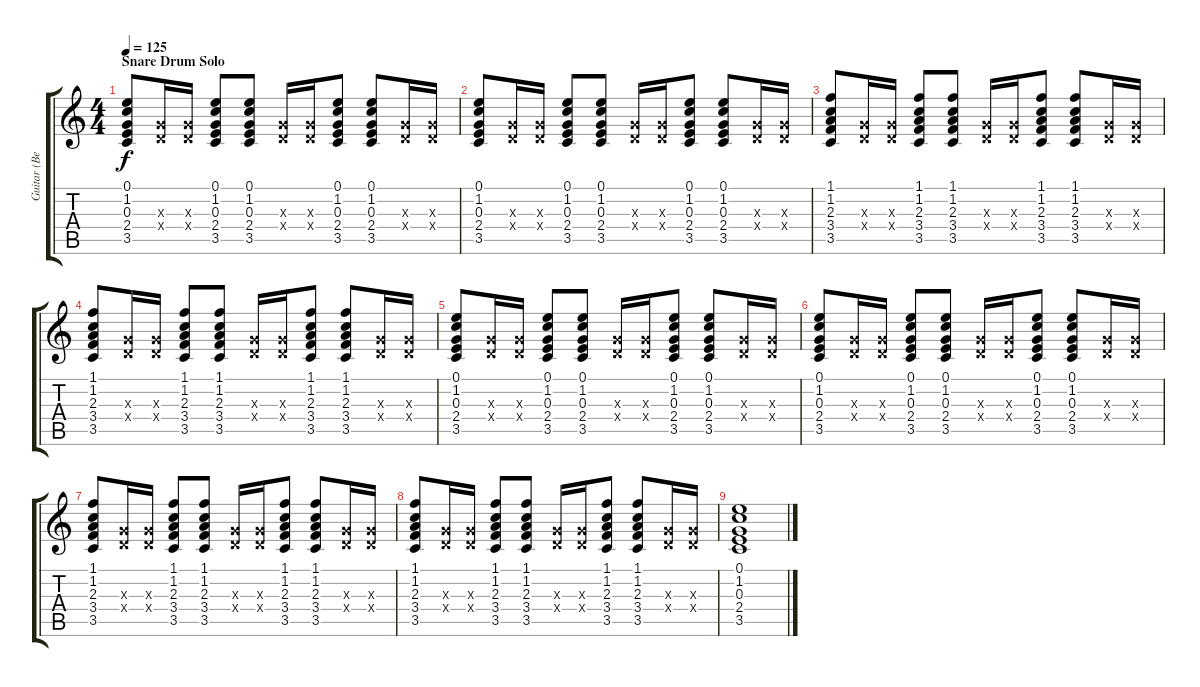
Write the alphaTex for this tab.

\track ("Guitar (Bernard Sumner)" "Guitar (Be") {instrument electricguitarclean}
\staff {score tabs}
\tuning (E4 B3 G3 D3 A2 E2) {hide}
\ts (4 4)
\section ("" "Snare Drum Solo")
\tempo 125
\clef g2
\ks c
(0.1 1.2 0.3 2.4 3.5).8{dy f} (0.3{x} 0.4{x}).16 (0.3{x} 0.4{x}).16 (0.1 1.2 0.3 2.4 3.5).8 (0.1 1.2 0.3 2.4 3.5).8 (0.3{x} 0.4{x}).16 (0.3{x} 0.4{x}).16 (0.1 1.2 0.3 2.4 3.5).8 (0.1 1.2 0.3 2.4 3.5).8 (0.3{x} 0.4{x}).16 (0.3{x} 0.4{x}).16 |
(0.1 1.2 0.3 2.4 3.5).8 (0.3{x} 0.4{x}).16 (0.3{x} 0.4{x}).16 (0.1 1.2 0.3 2.4 3.5).8 (0.1 1.2 0.3 2.4 3.5).8 (0.3{x} 0.4{x}).16 (0.3{x} 0.4{x}).16 (0.1 1.2 0.3 2.4 3.5).8 (0.1 1.2 0.3 2.4 3.5).8 (0.3{x} 0.4{x}).16 (0.3{x} 0.4{x}).16 |
(1.1 1.2 2.3 3.4 3.5).8 (0.3{x} 0.4{x}).16 (0.3{x} 0.4{x}).16 (1.1 1.2 2.3 3.4 3.5).8 (1.1 1.2 2.3 3.4 3.5).8 (0.3{x} 0.4{x}).16 (0.3{x} 0.4{x}).16 (1.1 1.2 2.3 3.4 3.5).8 (1.1 1.2 2.3 3.4 3.5).8 (0.3{x} 0.4{x}).16 (0.3{x} 0.4{x}).16 |
(1.1 1.2 2.3 3.4 3.5).8 (0.3{x} 0.4{x}).16 (0.3{x} 0.4{x}).16 (1.1 1.2 2.3 3.4 3.5).8 (1.1 1.2 2.3 3.4 3.5).8 (0.3{x} 0.4{x}).16 (0.3{x} 0.4{x}).16 (1.1 1.2 2.3 3.4 3.5).8 (1.1 1.2 2.3 3.4 3.5).8 (0.3{x} 0.4{x}).16 (0.3{x} 0.4{x}).16 |
(0.1 1.2 0.3 2.4 3.5).8 (0.3{x} 0.4{x}).16 (0.3{x} 0.4{x}).16 (0.1 1.2 0.3 2.4 3.5).8 (0.1 1.2 0.3 2.4 3.5).8 (0.3{x} 0.4{x}).16 (0.3{x} 0.4{x}).16 (0.1 1.2 0.3 2.4 3.5).8 (0.1 1.2 0.3 2.4 3.5).8 (0.3{x} 0.4{x}).16 (0.3{x} 0.4{x}).16 |
(0.1 1.2 0.3 2.4 3.5).8 (0.3{x} 0.4{x}).16 (0.3{x} 0.4{x}).16 (0.1 1.2 0.3 2.4 3.5).8 (0.1 1.2 0.3 2.4 3.5).8 (0.3{x} 0.4{x}).16 (0.3{x} 0.4{x}).16 (0.1 1.2 0.3 2.4 3.5).8 (0.1 1.2 0.3 2.4 3.5).8 (0.3{x} 0.4{x}).16 (0.3{x} 0.4{x}).16 |
(1.1 1.2 2.3 3.4 3.5).8 (0.3{x} 0.4{x}).16 (0.3{x} 0.4{x}).16 (1.1 1.2 2.3 3.4 3.5).8 (1.1 1.2 2.3 3.4 3.5).8 (0.3{x} 0.4{x}).16 (0.3{x} 0.4{x}).16 (1.1 1.2 2.3 3.4 3.5).8 (1.1 1.2 2.3 3.4 3.5).8 (0.3{x} 0.4{x}).16 (0.3{x} 0.4{x}).16 |
(1.1 1.2 2.3 3.4 3.5).8 (0.3{x} 0.4{x}).16 (0.3{x} 0.4{x}).16 (1.1 1.2 2.3 3.4 3.5).8 (1.1 1.2 2.3 3.4 3.5).8 (0.3{x} 0.4{x}).16 (0.3{x} 0.4{x}).16 (1.1 1.2 2.3 3.4 3.5).8 (1.1 1.2 2.3 3.4 3.5).8 (0.3{x} 0.4{x}).16 (0.3{x} 0.4{x}).16 |
(0.1 1.2 0.3 2.4 3.5).1
